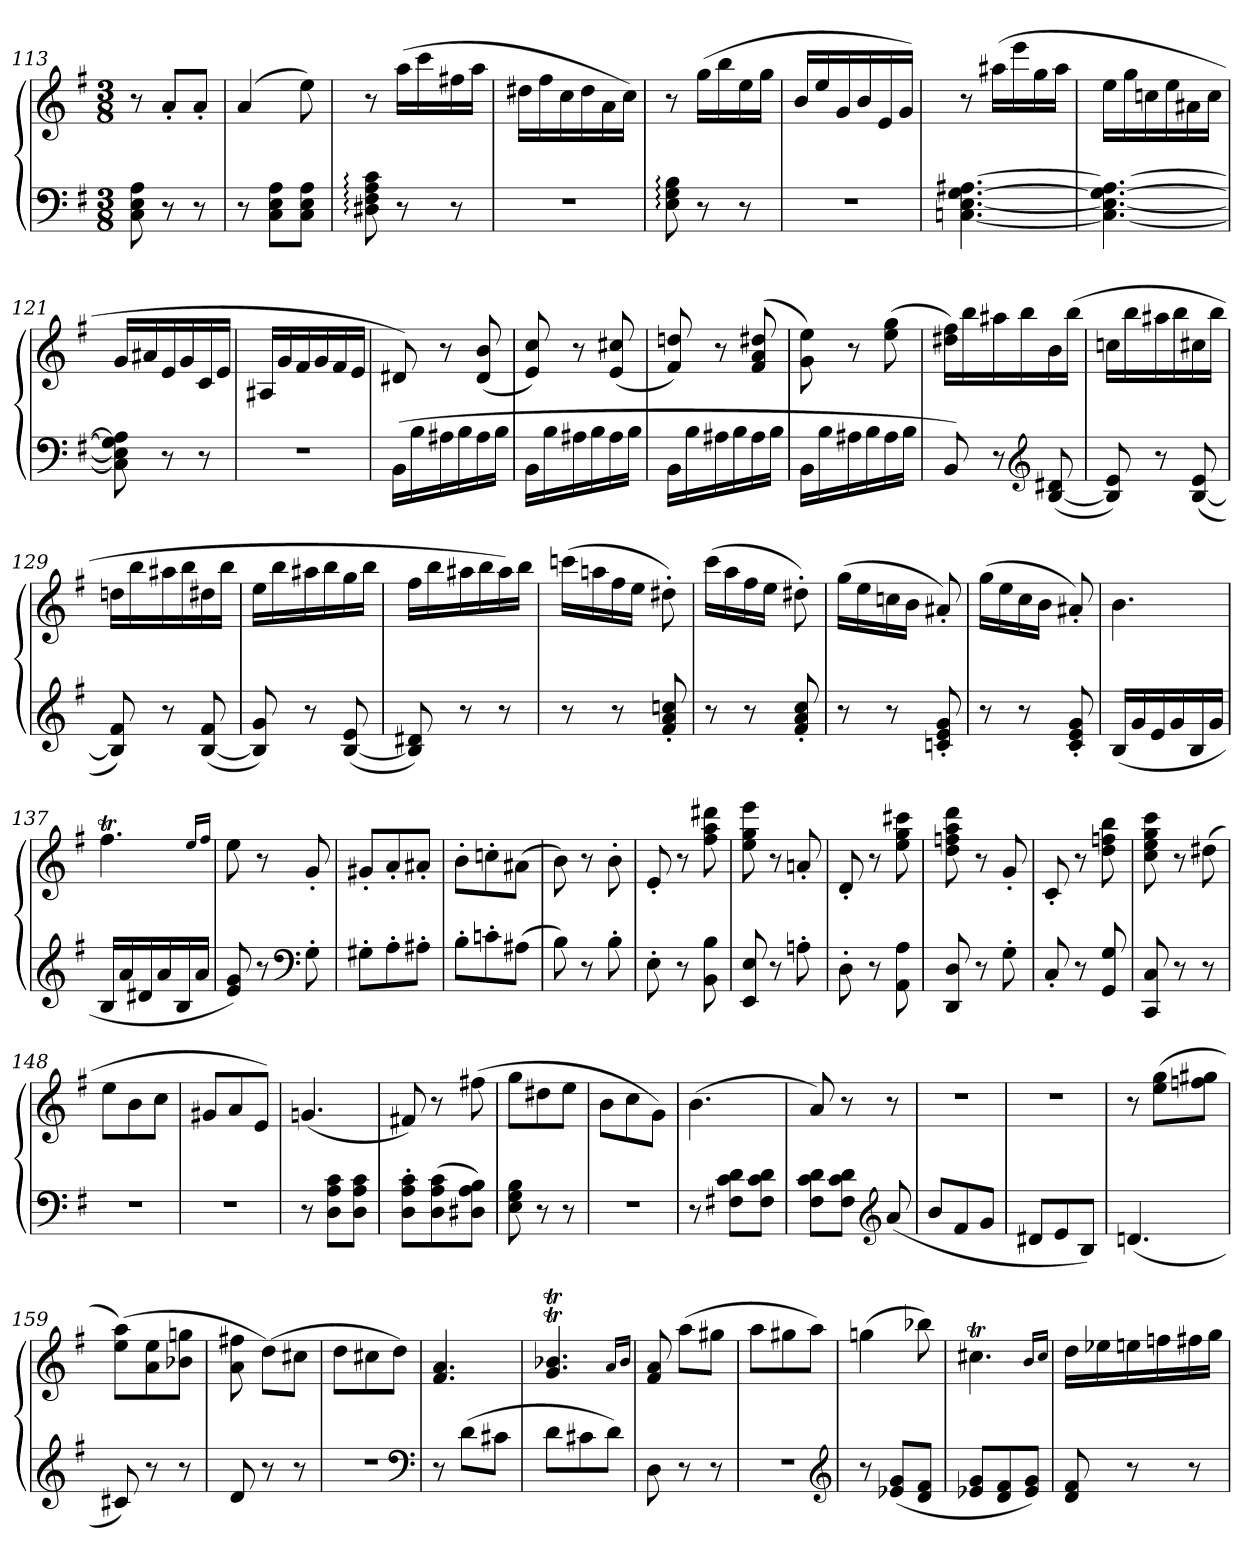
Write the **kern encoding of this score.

**kern	**kern
*part1	*part1
*staff2	*staff1
*clefF4	*clefG2
*k[f#]	*k[f#]
*G:	*G:
*M3/8	*M3/8
=113	=113
8C 8E 8A	8r
8r	8a'L
8r	8a'J
=114	=114
8r	(4a
8C 8E 8AL	.
8C 8E 8AJ	8ee)
=115	=115
8D#X: 8F#: 8A: 8c:	8r
8r	(16aaLL
.	16ccc
8r	16ff#X
.	16aaJJ
=116	=116
4.r	16dd#XLL
.	16ff#
.	16cc
.	16dd#
.	16a
.	16ccJJ)
=117	=117
8E: 8G: 8B:	8r
8r	(16ggLL
.	16bb
8r	16ee
.	16ggJJ
=118	=118
4.r	16bLL
.	16ee
.	16g
.	16b
.	16e
.	16gJJ)
=119	=119
[4.Cn [4.E [4.G [4.A#X	8r
.	(16aa#XLL
.	16eee
.	16gg
.	16aa#JJ
=120	=120
4.C_ 4.E_ 4.G_ 4.A#_	16eeLL
.	16gg
.	16ccn
.	16ee
.	16a#X
.	16ccJJ
=121	=121
8C] 8E] 8G] 8A#]	16gLL
.	16a#X
8r	16e
.	16g
8r	16c
.	16eJJ
=122	=122
4.r	16A#XLL
.	16g
.	16f#
.	16g
.	16f#
.	16eJJ
=123	=123
(16BBLL	8d#X)
16B	.
16A#X	8r
16B	.
16A#	(8d# 8b
16BJJ	.
=124	=124
16BBLL	8e 8cc)
16B	.
16A#X	8r
16B	.
16A#	(8e 8cc#X
16BJJ	.
=125	=125
16BBLL	8f# 8ddn)
16B	.
16A#X	8r
16B	.
16A#	(>8f# 8a 8dd#X
16BJJ	.
=126	=126
16BBLL	8g 8ee)
16B	.
16A#X	8r
16B	.
16A#	(8ee 8gg
16BJJ	.
=127	=127
8BB)	16dd#X 16ff#LL)
.	16bb
8r	16aa#X
.	16bb
*clefG2	*
(>[8B 8d#X	16b
.	(16bbJJ
=128	=128
8B] 8e)	16ccnLL
.	16bb
8r	16aa#X
.	16bb
(>[8B 8e	16cc#X
.	16bbJJ
=129	=129
8B] 8f#)	16ddnLL
.	16bb
8r	16aa#X
.	16bb
(>[8B 8f#	16dd#X
.	16bbJJ
=130	=130
8B] 8g)	16eeLL
.	16bb
8r	16aa#X
.	16bb
(>[8B 8e	16gg
.	16bbJJ
=131	=131
8B] 8d#X)	16ff#LL
.	16bb
8r	16aa#X
.	16bb
8r	16aa#)
.	16bbJJ
=132	=132
8r	(16cccnLL
.	16aan
8r	16ff#
.	16eeJJ
8f#' 8a' 8ccn'	8dd#X')
=133	=133
8r	(16cccLL
.	16aa
8r	16ff#
.	16eeJJ
8f#' 8a' 8cc'	8dd#X')
=134	=134
8r	(16ggLL
.	16ee
8r	16ccn
.	16bJJ
8cn' 8e' 8g'	8a#X')
=135	=135
8r	(16ggLL
.	16ee
8r	16cc
.	16bJJ
8c' 8e' 8g'	8a#X')
=136	=136
(16BLL	4.b
16g	.
16e	.
16g	.
16B	.
16gJJ	.
=137	=137
16BLL	4.ff#t
16a	.
16d#X	.
16a	.
16B	.
16aJJ	.
.	16qee/LL
.	16qff#/JJ
=138	=138
8e 8g)	8ee
8r	8r
*clefF4	*
8G'	8g'
=139	=139
8G#X'L	8g#X'L
8A'	8a'
8A#X'J	8a#X'J
=140	=140
8B'L	8b'L
8cn'	8ccn'
(8A#XJ	(8a#XJ
=141	=141
8B)	8b)
8r	8r
8B'	8b'
=142	=142
8E'	8e'
8r	8r
8BB 8B	8ff# 8aa 8ddd#X
=143	=143
8EE 8E	8ee 8gg 8eee
8r	8r
8An'	8an'
=144	=144
8D'	8d'
8r	8r
8AA 8A	8ee 8gg 8ccc#X
=145	=145
8DD 8D	8dd 8ffn 8aa 8ddd
8r	8r
8G'	8g'
=146	=146
8C'	8c'
8r	8r
8GG 8G	8dd 8ffn 8bb
=147	=147
8CC 8C	8cc 8ee 8gg 8ccc
8r	8r
8r	(8dd#X
=148	=148
4.r	8eeL
.	8b
.	8ccJ
=149	=149
4.r	8g#XL
.	8a
.	8eJ)
=150	=150
8r	(4.gn
8D 8A 8cL	.
8D 8A 8cJ	.
=151	=151
8D' 8A' 8c'L	8f#X)
(8D 8A 8c	8r
8D#X 8A 8BJ)	(8ff#X
=152	=152
8E 8G 8B	8ggL
8r	8dd#X
8r	8eeJ
=153	=153
4.r	8b\L
.	8cc\
.	8g\J)
=154	=154
8r	(4.b
8F#X 8c 8dL	.
8F# 8c 8dJ	.
=155	=155
8F# 8c 8dL	8a)
8F# 8c 8dJ	8r
*clefG2	*
(8a	8r
=156	=156
8bL	4.r
8f#	.
8gJ	.
=157	=157
8d#XL	4.r
8e	.
8BJ)	.
=158	=158
(4.dn	8r
.	(8ee 8ggL
.	8ffn 8gg#XJ
=159	=159
8c#X)	(8ee 8aaL)
8r	8a 8ee
8r	8b-X 8ggnJ
=160	=160
8d	8a 8ff#X
8r	(8ddL)
8r	8cc#XJ
=161	=161
4.r	8ddL
.	8cc#X
.	8ddJ)
*clefF4	*
=162	=162
8r	4.f# 4.a
(8dL	.
8c#XJ	.
=163	=163
8dL	4.gT 4.b-XT
8c#X	.
8dJ)	.
.	16qa/LL
.	16qb-/JJ
=164	=164
8D	8f# 8a
8r	(8aaL
8r	8gg#XJ
=165	=165
4.r	8aaL
.	8gg#X
.	8aaJ)
*clefG2	*
=166	=166
8r	(4ggn
(8e-X 8gL	.
8d 8f#J	8bb-X)
=167	=167
8e-X 8gL	4.cc#Xt
8d 8f#	.
8e- 8gJ)	.
.	16qb/LL
.	16qcc#/JJ
=168	=168
8d 8f#	16ddLL
.	16ee-X
8r	16een
.	16ffn
8r	16ff#X
.	16ggJJ
=	=
*-	*-
